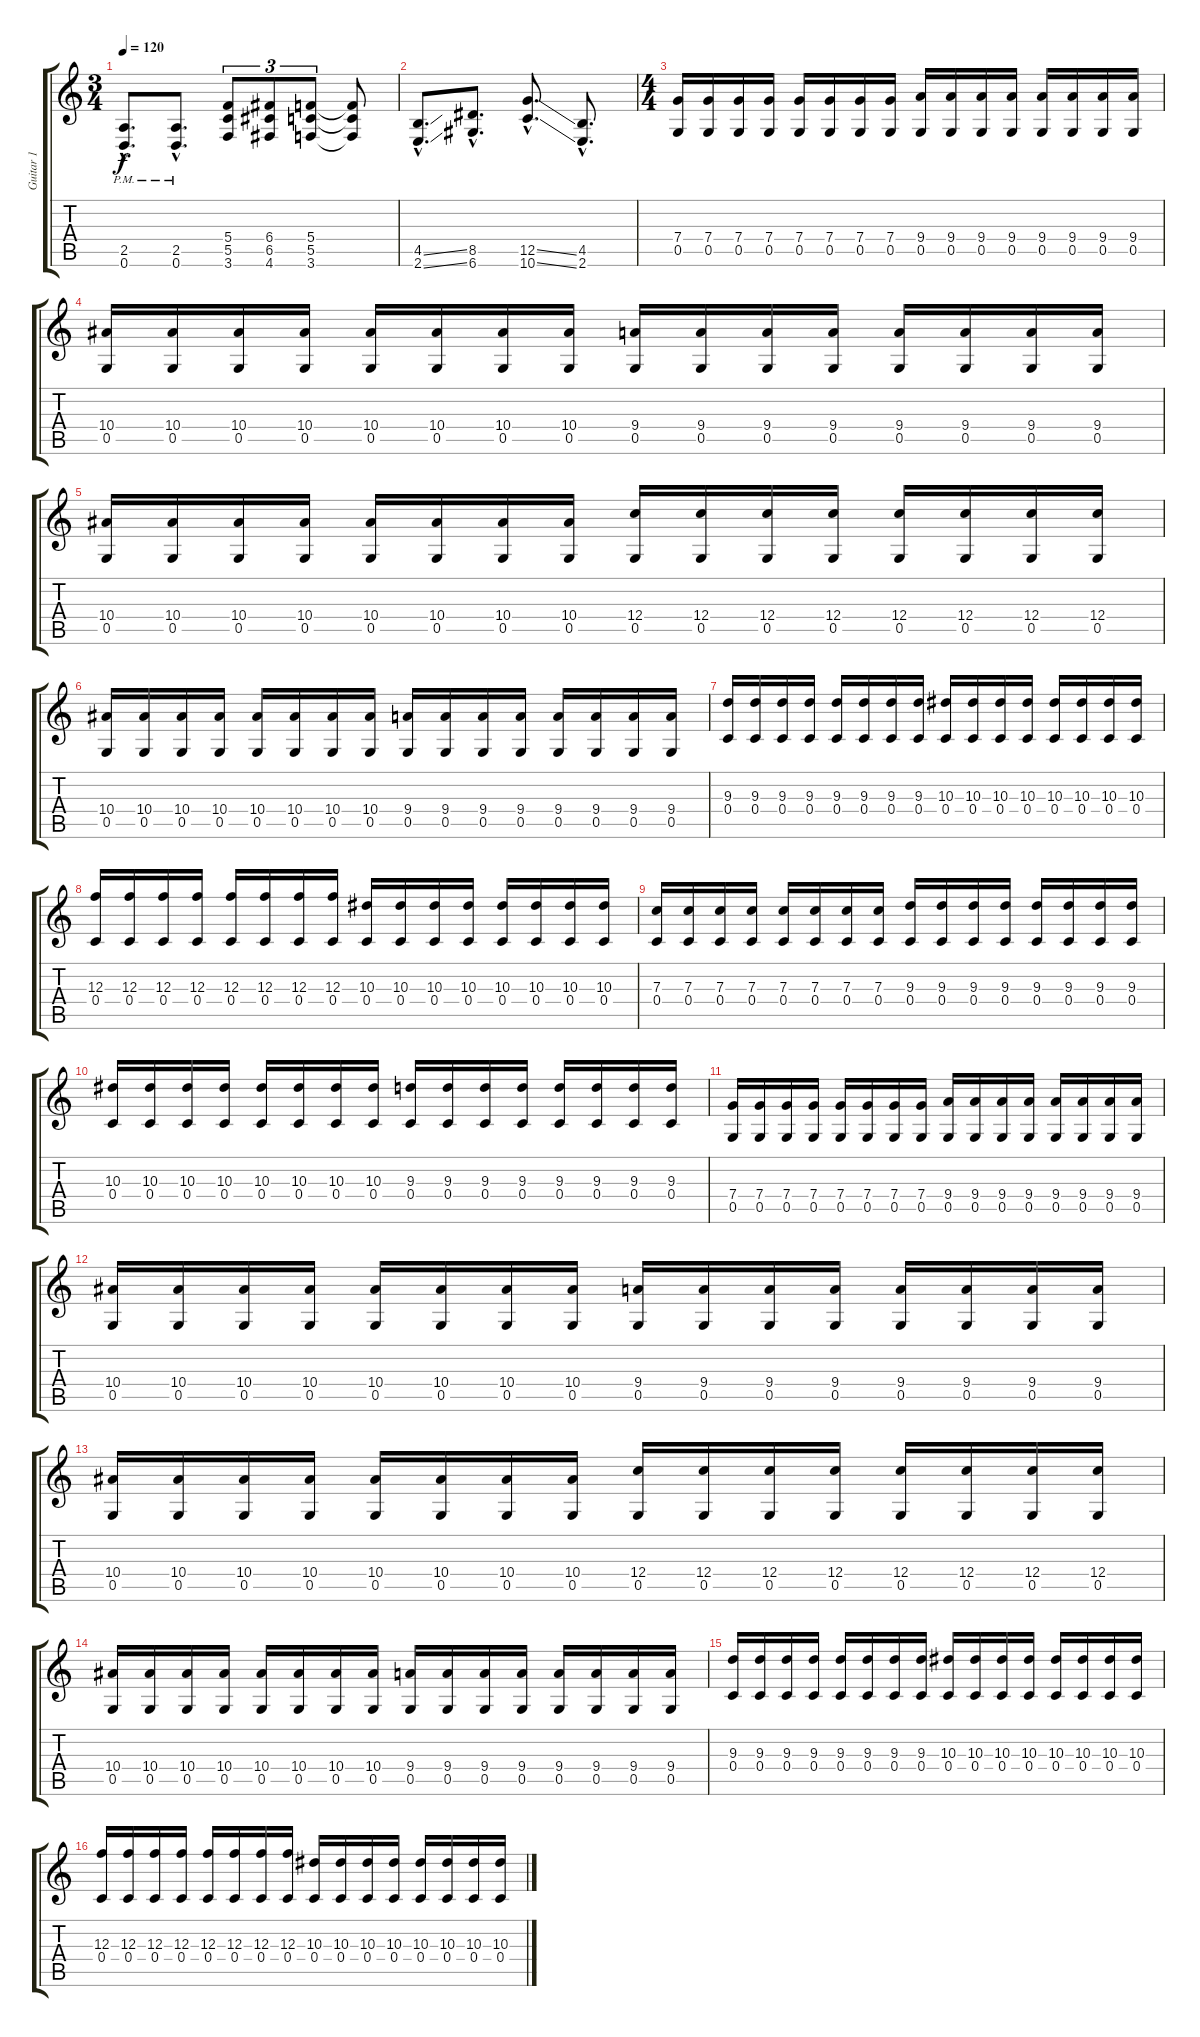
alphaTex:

\track ("Guitar 1" "Guitar 1") {instrument distortionguitar}
\staff {score tabs}
\tuning (D4 A3 F3 C3 G2 D2) {hide}
\ts (3 4)
\tempo 120
\clef g2
\ks c
(2.5{hac pm} 0.6{hac pm}).8{d dy f} (2.5{hac pm} 0.6{hac pm}).8{d} (5.4 5.5 3.6).8{tu (3 2)} (6.4 6.5 4.6).8{tu (3 2)} (5.4 5.5 3.6).8{tu (3 2)} (5.4{t} 5.5{t} 3.6{t}).8 |
(4.5{ss hac} 2.6{ss hac}).8{d} (8.5{hac} 6.6{hac}).8{d} (12.5{ss hac} 10.6{ss hac}).8{d} (4.5{hac} 2.6{hac}).8{d} |
\ts (4 4)
(7.4 0.5).16 (7.4 0.5).16 (7.4 0.5).16 (7.4 0.5).16 (7.4 0.5).16 (7.4 0.5).16 (7.4 0.5).16 (7.4 0.5).16 (9.4 0.5).16 (9.4 0.5).16 (9.4 0.5).16 (9.4 0.5).16 (9.4 0.5).16 (9.4 0.5).16 (9.4 0.5).16 (9.4 0.5).16 |
(10.4 0.5).16 (10.4 0.5).16 (10.4 0.5).16 (10.4 0.5).16 (10.4 0.5).16 (10.4 0.5).16 (10.4 0.5).16 (10.4 0.5).16 (9.4 0.5).16 (9.4 0.5).16 (9.4 0.5).16 (9.4 0.5).16 (9.4 0.5).16 (9.4 0.5).16 (9.4 0.5).16 (9.4 0.5).16 |
(10.4 0.5).16 (10.4 0.5).16 (10.4 0.5).16 (10.4 0.5).16 (10.4 0.5).16 (10.4 0.5).16 (10.4 0.5).16 (10.4 0.5).16 (12.4 0.5).16 (12.4 0.5).16 (12.4 0.5).16 (12.4 0.5).16 (12.4 0.5).16 (12.4 0.5).16 (12.4 0.5).16 (12.4 0.5).16 |
(10.4 0.5).16 (10.4 0.5).16 (10.4 0.5).16 (10.4 0.5).16 (10.4 0.5).16 (10.4 0.5).16 (10.4 0.5).16 (10.4 0.5).16 (9.4 0.5).16 (9.4 0.5).16 (9.4 0.5).16 (9.4 0.5).16 (9.4 0.5).16 (9.4 0.5).16 (9.4 0.5).16 (9.4 0.5).16 |
(9.3 0.4).16 (9.3 0.4).16 (9.3 0.4).16 (9.3 0.4).16 (9.3 0.4).16 (9.3 0.4).16 (9.3 0.4).16 (9.3 0.4).16 (10.3 0.4).16 (10.3 0.4).16 (10.3 0.4).16 (10.3 0.4).16 (10.3 0.4).16 (10.3 0.4).16 (10.3 0.4).16 (10.3 0.4).16 |
(12.3 0.4).16 (12.3 0.4).16 (12.3 0.4).16 (12.3 0.4).16 (12.3 0.4).16 (12.3 0.4).16 (12.3 0.4).16 (12.3 0.4).16 (10.3 0.4).16 (10.3 0.4).16 (10.3 0.4).16 (10.3 0.4).16 (10.3 0.4).16 (10.3 0.4).16 (10.3 0.4).16 (10.3 0.4).16 |
(7.3 0.4).16 (7.3 0.4).16 (7.3 0.4).16 (7.3 0.4).16 (7.3 0.4).16 (7.3 0.4).16 (7.3 0.4).16 (7.3 0.4).16 (9.3 0.4).16 (9.3 0.4).16 (9.3 0.4).16 (9.3 0.4).16 (9.3 0.4).16 (9.3 0.4).16 (9.3 0.4).16 (9.3 0.4).16 |
(10.3 0.4).16 (10.3 0.4).16 (10.3 0.4).16 (10.3 0.4).16 (10.3 0.4).16 (10.3 0.4).16 (10.3 0.4).16 (10.3 0.4).16 (9.3 0.4).16 (9.3 0.4).16 (9.3 0.4).16 (9.3 0.4).16 (9.3 0.4).16 (9.3 0.4).16 (9.3 0.4).16 (9.3 0.4).16 |
(7.4 0.5).16 (7.4 0.5).16 (7.4 0.5).16 (7.4 0.5).16 (7.4 0.5).16 (7.4 0.5).16 (7.4 0.5).16 (7.4 0.5).16 (9.4 0.5).16 (9.4 0.5).16 (9.4 0.5).16 (9.4 0.5).16 (9.4 0.5).16 (9.4 0.5).16 (9.4 0.5).16 (9.4 0.5).16 |
(10.4 0.5).16 (10.4 0.5).16 (10.4 0.5).16 (10.4 0.5).16 (10.4 0.5).16 (10.4 0.5).16 (10.4 0.5).16 (10.4 0.5).16 (9.4 0.5).16 (9.4 0.5).16 (9.4 0.5).16 (9.4 0.5).16 (9.4 0.5).16 (9.4 0.5).16 (9.4 0.5).16 (9.4 0.5).16 |
(10.4 0.5).16 (10.4 0.5).16 (10.4 0.5).16 (10.4 0.5).16 (10.4 0.5).16 (10.4 0.5).16 (10.4 0.5).16 (10.4 0.5).16 (12.4 0.5).16 (12.4 0.5).16 (12.4 0.5).16 (12.4 0.5).16 (12.4 0.5).16 (12.4 0.5).16 (12.4 0.5).16 (12.4 0.5).16 |
(10.4 0.5).16 (10.4 0.5).16 (10.4 0.5).16 (10.4 0.5).16 (10.4 0.5).16 (10.4 0.5).16 (10.4 0.5).16 (10.4 0.5).16 (9.4 0.5).16 (9.4 0.5).16 (9.4 0.5).16 (9.4 0.5).16 (9.4 0.5).16 (9.4 0.5).16 (9.4 0.5).16 (9.4 0.5).16 |
(9.3 0.4).16 (9.3 0.4).16 (9.3 0.4).16 (9.3 0.4).16 (9.3 0.4).16 (9.3 0.4).16 (9.3 0.4).16 (9.3 0.4).16 (10.3 0.4).16 (10.3 0.4).16 (10.3 0.4).16 (10.3 0.4).16 (10.3 0.4).16 (10.3 0.4).16 (10.3 0.4).16 (10.3 0.4).16 |
(12.3 0.4).16 (12.3 0.4).16 (12.3 0.4).16 (12.3 0.4).16 (12.3 0.4).16 (12.3 0.4).16 (12.3 0.4).16 (12.3 0.4).16 (10.3 0.4).16 (10.3 0.4).16 (10.3 0.4).16 (10.3 0.4).16 (10.3 0.4).16 (10.3 0.4).16 (10.3 0.4).16 (10.3 0.4).16
